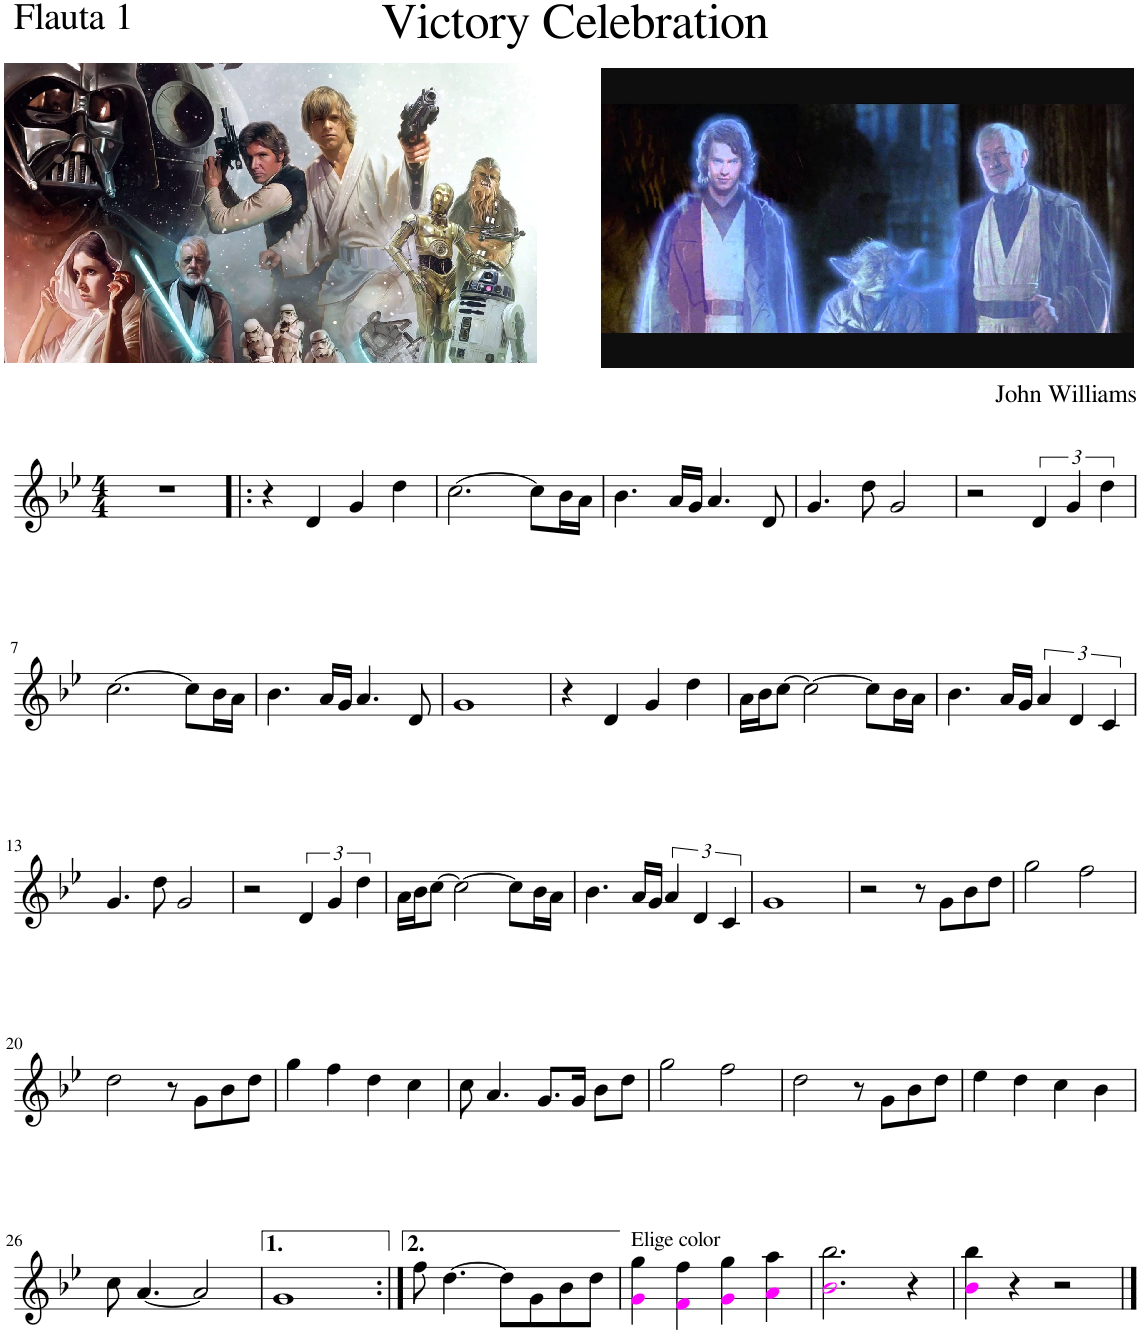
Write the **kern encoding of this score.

**kern
*part1
*staff1
*I"Flauta 1
*I'Fl.1
*clefG2
*k[b-e-]
*M4/4
=1
1r
=2!|:
4r
4d/
4g/
4dd\
=3
[2.cc\
8cc\L]
16b-\L
16a\JJ
=4
4.b-\
16a/LL
16g/JJ
4.a/
8d/
=5
4.g/
8dd\
2g/
=6
2r
6d/
6g/
6dd\
!!LO:LB:g=z
=7
[2.cc\
8cc\L]
16b-\L
16a\JJ
=8
4.b-\
16a/LL
16g/JJ
4.a/
8d/
=9
1g
=10
4r
4d/
4g/
4dd\
=11
16a\LL
16b-\J
[8cc\J
2cc\_
8cc\L]
16b-\L
16a\JJ
=12
4.b-\
16a/LL
16g/JJ
6a/
6d/
6c/
!!LO:LB:g=z
=13
4.g/
8dd\
2g/
=14
2r
6d/
6g/
6dd\
=15
16a\LL
16b-\J
[8cc\J
2cc\_
8cc\L]
16b-\L
16a\JJ
=16
4.b-\
16a/LL
16g/JJ
6a/
6d/
6c/
=17
1g
=18
2r
8r
8g\L
8b-\
8dd\J
=19
2gg\
2ff\
!!LO:LB:g=z
=20
2dd\
8r
8g\L
8b-\
8dd\J
=21
4gg\
4ff\
4dd\
4cc\
=22
8cc\
4.a/
8.g/L
16g/Jk
8b-\L
8dd\J
=23
2gg\
2ff\
=24
2dd\
8r
8g\L
8b-\
8dd\J
=25
4ee-\
4dd\
4cc\
4b-\
!!LO:LB:g=z
=26
8cc\
[4.a/
2a/]
=27
1g
=28:|!
8ff\
[4.dd\
8dd\L]
8g\
8b-\
8dd\J
=29
!LO:TX:a:t=Elige color
4gi\ 4gg\
4fi\ 4ff\
4gi\ 4gg\
4ai\ 4aa\
=30
2.b-i\ 2.bb-\
4r
=31
4b-i\ 4bb-\
4r
2r
==
*-
